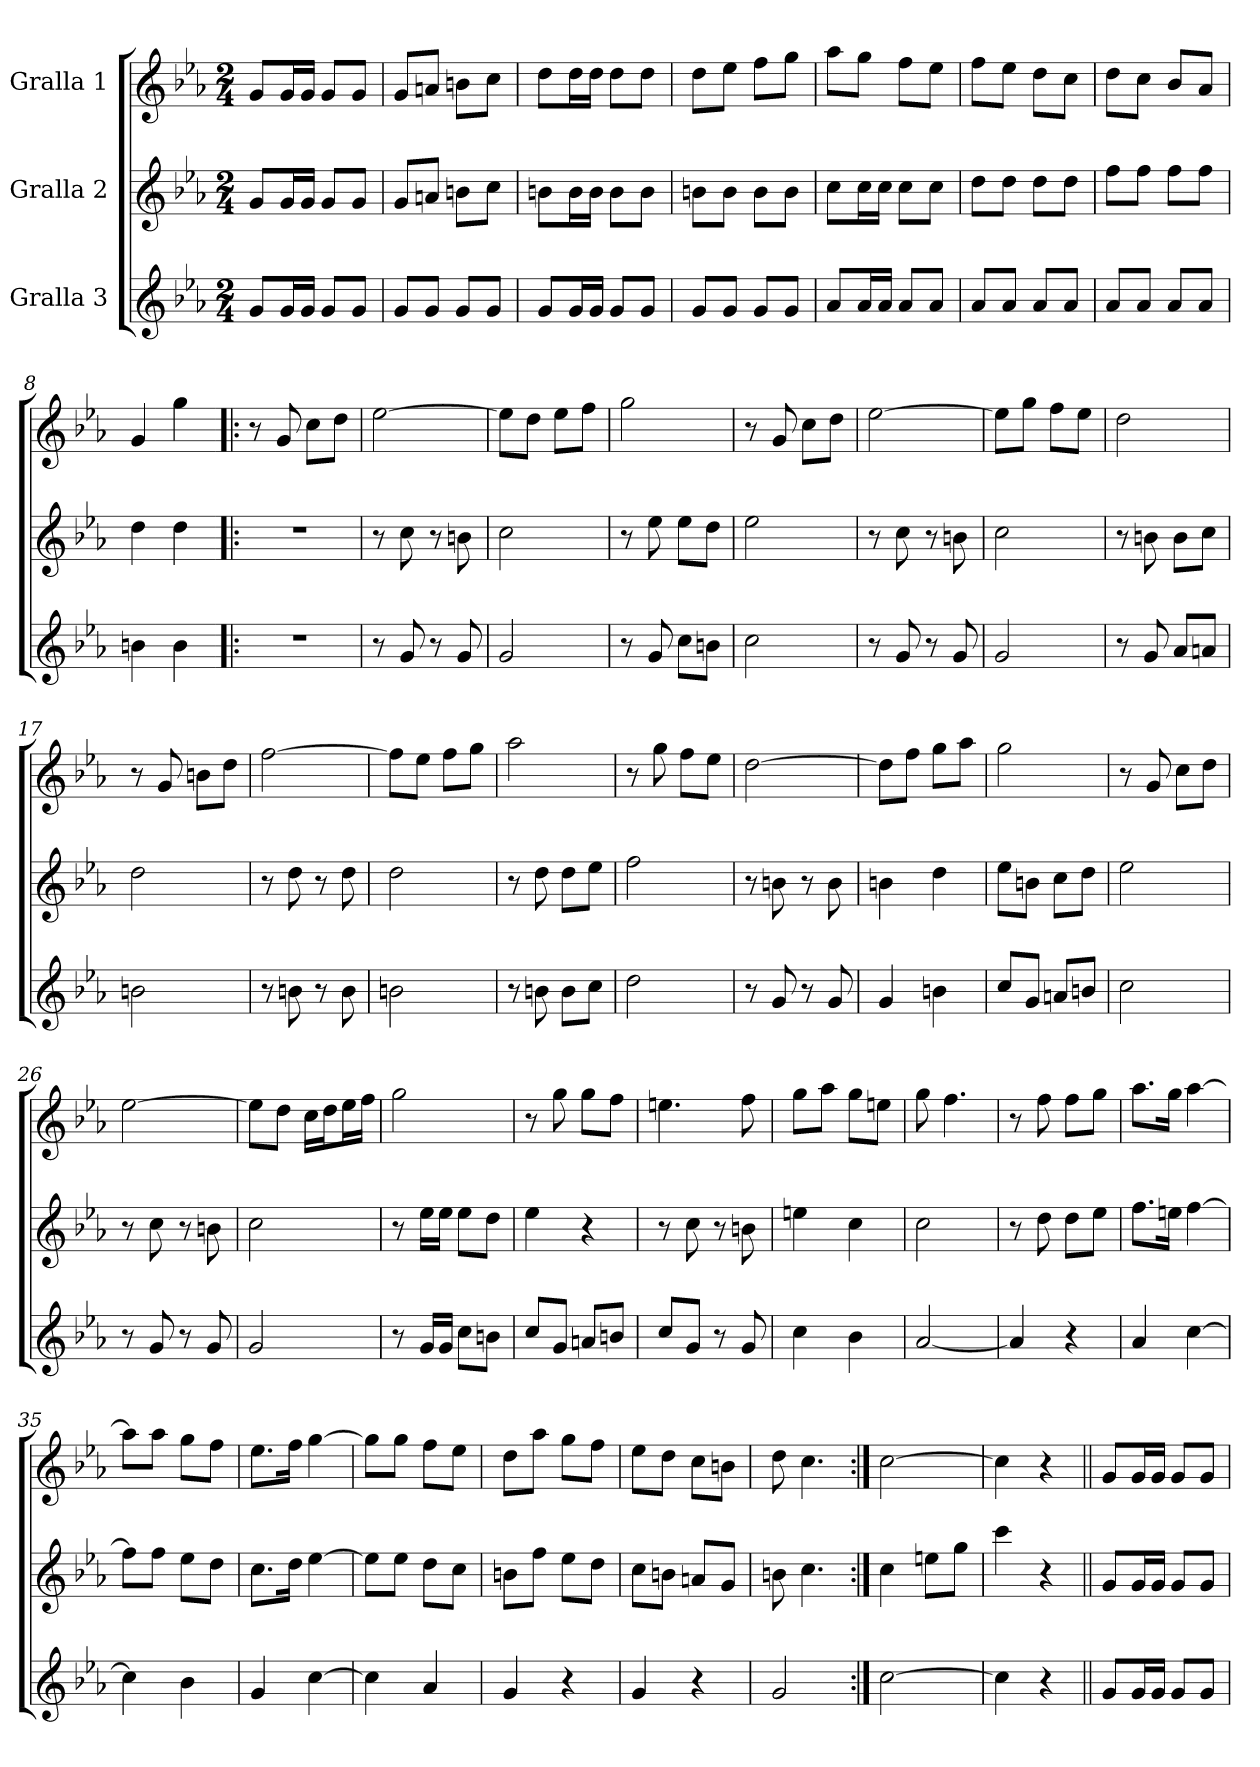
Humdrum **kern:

**kern	**kern	**kern
*part3	*part2	*part1
*staff3	*staff2	*staff1
*I"Gralla 3	*I"Gralla 2	*I"Gralla 1
*clefG2	*clefG2	*clefG2
*k[b-e-a-]	*k[b-e-a-]	*k[b-e-a-]
*M2/4	*M2/4	*M2/4
=1	=1	=1
8g/L	8g/L	8g/L
16g/L	16g/L	16g/L
16g/JJ	16g/JJ	16g/JJ
8g/L	8g/L	8g/L
8g/J	8g/J	8g/J
=2	=2	=2
8g/L	8g/L	8g/L
8g/J	8a/J	8a/J
8g/L	8b\L	8b\L
8g/J	8cc\J	8cc\J
=3	=3	=3
8g/L	8b\L	8dd\L
16g/L	16b\L	16dd\L
16g/JJ	16b\JJ	16dd\JJ
8g/L	8b\L	8dd\L
8g/J	8b\J	8dd\J
=4	=4	=4
8g/L	8b\L	8dd\L
8g/J	8b\J	8ee-\J
8g/L	8b\L	8ff\L
8g/J	8b\J	8gg\J
=5	=5	=5
8a-/L	8cc\L	8aa-\L
16a-/L	16cc\L	8gg\J
16a-/JJ	16cc\JJ	.
8a-/L	8cc\L	8ff\L
8a-/J	8cc\J	8ee-\J
=6	=6	=6
8a-/L	8dd\L	8ff\L
8a-/J	8dd\J	8ee-\J
8a-/L	8dd\L	8dd\L
8a-/J	8dd\J	8cc\J
=7	=7	=7
8a-/L	8ff\L	8dd\L
8a-/J	8ff\J	8cc\J
8a-/L	8ff\L	8b-/L
8a-/J	8ff\J	8a-/J
=8	=8	=8
4b	4dd	4g
4b	4dd	4gg
=9!|:	=9!|:	=9!|:
2r	2r	8r
.	.	8g
.	.	8cc\L
.	.	8dd\J
=10	=10	=10
8r	8r	[2ee-
8g	8cc	.
8r	8r	.
8g	8b	.
=11	=11	=11
2g	2cc	8ee-\L]
.	.	8dd\J
.	.	8ee-\L
.	.	8ff\J
=12	=12	=12
8r	8r	2gg
8g	8ee-	.
8cc\L	8ee-\L	.
8b\J	8dd\J	.
=13	=13	=13
2cc	2ee-	8r
.	.	8g
.	.	8cc\L
.	.	8dd\J
=14	=14	=14
8r	8r	[2ee-
8g	8cc	.
8r	8r	.
8g	8b	.
=15	=15	=15
2g	2cc	8ee-\L]
.	.	8gg\J
.	.	8ff\L
.	.	8ee-\J
=16	=16	=16
8r	8r	2dd
8g	8b	.
8a-/L	8b\L	.
8a/J	8cc\J	.
=17	=17	=17
2b	2dd	8r
.	.	8g
.	.	8b\L
.	.	8dd\J
=18	=18	=18
8r	8r	[2ff
8b	8dd	.
8r	8r	.
8b	8dd	.
=19	=19	=19
2b	2dd	8ff\L]
.	.	8ee-\J
.	.	8ff\L
.	.	8gg\J
=20	=20	=20
8r	8r	2aa-
8b	8dd	.
8b\L	8dd\L	.
8cc\J	8ee-\J	.
=21	=21	=21
2dd	2ff	8r
.	.	8gg
.	.	8ff\L
.	.	8ee-\J
=22	=22	=22
8r	8r	[2dd
8g	8b	.
8r	8r	.
8g	8b	.
=23	=23	=23
4g	4b	8dd\L]
.	.	8ff\J
4b	4dd	8gg\L
.	.	8aa-\J
=24	=24	=24
8cc/L	8ee-\L	2gg
8g/J	8b\J	.
8a/L	8cc\L	.
8b/J	8dd\J	.
=25	=25	=25
2cc	2ee-	8r
.	.	8g
.	.	8cc\L
.	.	8dd\J
=26	=26	=26
8r	8r	[2ee-
8g	8cc	.
8r	8r	.
8g	8b	.
=27	=27	=27
2g	2cc	8ee-\L]
.	.	8dd\J
.	.	16cc\LL
.	.	16dd\J
.	.	16ee-\L
.	.	16ff\JJ
=28	=28	=28
8r	8r	2gg
16g/LL	16ee-\LL	.
16g/JJ	16ee-\JJ	.
8cc\L	8ee-\L	.
8b\J	8dd\J	.
=29	=29	=29
8cc/L	4ee-	8r
8g/J	.	8gg
8a/L	4r	8gg\L
8b/J	.	8ff\J
=30	=30	=30
8cc/L	8r	4.ee
8g/J	8cc	.
8r	8r	.
8g	8b	8ff
=31	=31	=31
4cc	4ee	8gg\L
.	.	8aa-\J
4b-	4cc	8gg\L
.	.	8ee\J
=32	=32	=32
[2a-	2cc	8gg
.	.	4.ff
=33	=33	=33
4a-]	8r	8r
.	8dd	8ff
4r	8dd\L	8ff\L
.	8ee-\J	8gg\J
=34	=34	=34
4a-	8.ff\L	8.aa-\L
.	16ee\Jk	16gg\Jk
[4cc	[4ff	[4aa-
=35	=35	=35
4cc]	8ff\L]	8aa-\L]
.	8ff\J	8aa-\J
4b-	8ee-\L	8gg\L
.	8dd\J	8ff\J
=36	=36	=36
4g	8.cc\L	8.ee-\L
.	16dd\Jk	16ff\Jk
[4cc	[4ee-	[4gg
=37	=37	=37
4cc]	8ee-\L]	8gg\L]
.	8ee-\J	8gg\J
4a-	8dd\L	8ff\L
.	8cc\J	8ee-\J
=38	=38	=38
4g	8b\L	8dd\L
.	8ff\J	8aa-\J
4r	8ee-\L	8gg\L
.	8dd\J	8ff\J
=39	=39	=39
4g	8cc\L	8ee-\L
.	8b\J	8dd\J
4r	8a/L	8cc\L
.	8g/J	8b\J
=40	=40	=40
2g	8b	8dd
.	4.cc	4.cc
=41:|!	=41:|!	=41:|!
[2cc	4cc	[2cc
.	8ee\L	.
.	8gg\J	.
=42	=42	=42
4cc]	4ccc	4cc]
4r	4r	4r
=43||	=43||	=43||
8g/L	8g/L	8g/L
16g/L	16g/L	16g/L
16g/JJ	16g/JJ	16g/JJ
8g/L	8g/L	8g/L
8g/J	8g/J	8g/J
=	=	=
*-	*-	*-
